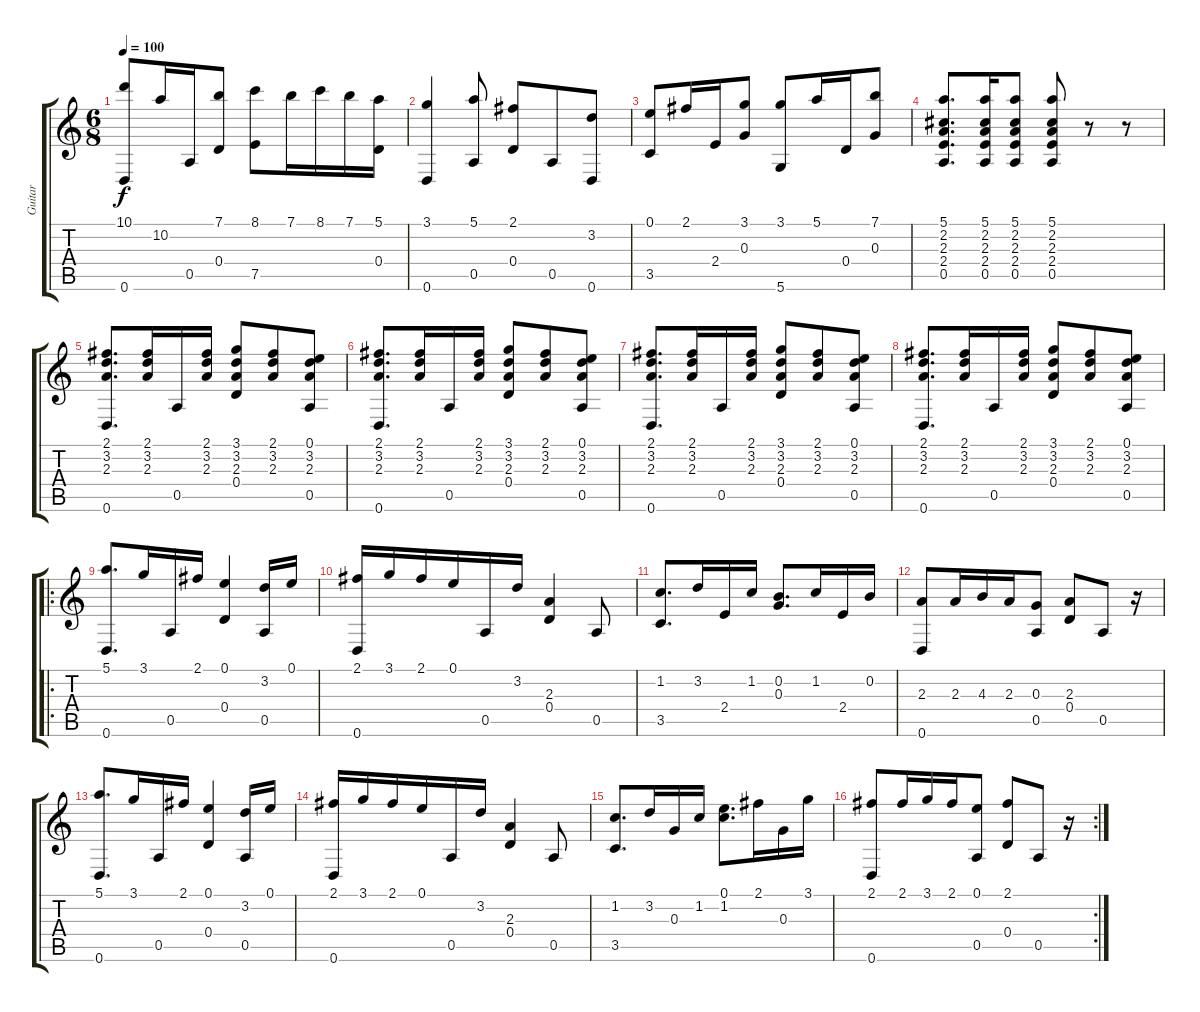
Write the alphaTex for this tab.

\track ("Guitar" "Guitar") {instrument acousticguitarsteel}
\staff {score tabs}
\tuning (E4 B3 G3 D3 A2 D2) {hide}
\ts (6 8)
\tempo 100
\clef g2
\ks c
(10.1 0.6).8{dy f instrument acousticguitarsteel} 10.2.16 0.5.16 (7.1 0.4).8 (8.1 7.5).8 7.1.16 8.1.16 7.1.16 (5.1 0.4).16 |
(3.1 0.6).4 (5.1 0.5).8 (2.1 0.4).8 0.5.8 (3.2 0.6).8 |
(0.1 3.5).8 2.1.16 2.4.16 (3.1 0.3).8 (3.1 5.6).8 5.1.16 0.4.16 (7.1 0.3).8 |
(5.1 2.2 2.3 2.4 0.5).8{d} (5.1 2.2 2.3 2.4 0.5).16 (5.1 2.2 2.3 2.4 0.5).8 (5.1 2.2 2.3 2.4 0.5).8 r.8 r.8 |
(2.1 3.2 2.3 0.6).8{d} (2.1 3.2 2.3).16 0.5.16 (2.1 3.2 2.3).16 (3.1 3.2 2.3 0.4).8 (2.1 3.2 2.3).8 (0.1 3.2 2.3 0.5).8 |
(2.1 3.2 2.3 0.6).8{d} (2.1 3.2 2.3).16 0.5.16 (2.1 3.2 2.3).16 (3.1 3.2 2.3 0.4).8 (2.1 3.2 2.3).8 (0.1 3.2 2.3 0.5).8 |
(2.1 3.2 2.3 0.6).8{d} (2.1 3.2 2.3).16 0.5.16 (2.1 3.2 2.3).16 (3.1 3.2 2.3 0.4).8 (2.1 3.2 2.3).8 (0.1 3.2 2.3 0.5).8 |
(2.1 3.2 2.3 0.6).8{d} (2.1 3.2 2.3).16 0.5.16 (2.1 3.2 2.3).16 (3.1 3.2 2.3 0.4).8 (2.1 3.2 2.3).8 (0.1 3.2 2.3 0.5).8 |
\ro
(5.1 0.6).8{d} 3.1.16 0.5.16 2.1.16 (0.1 0.4).4 (3.2 0.5).16 0.1.16 |
(2.1 0.6).16 3.1.16 2.1.16 0.1.16 0.5.16 3.2.16 (2.3 0.4).4 0.5.8 |
(1.2 3.5).8{d} 3.2.16 2.4.16 1.2.16 (0.2 0.3).8{d} 1.2.16 2.4.16 0.2.16 |
(2.3 0.6).8 2.3.16 4.3.16 2.3.16 (0.3 0.5).8 (2.3 0.4).8 0.5.8 r.16 |
(5.1 0.6).8{d} 3.1.16 0.5.16 2.1.16 (0.1 0.4).4 (3.2 0.5).16 0.1.16 |
(2.1 0.6).16 3.1.16 2.1.16 0.1.16 0.5.16 3.2.16 (2.3 0.4).4 0.5.8 |
(1.2 3.5).8{d} 3.2.16 0.3.16 1.2.16 (0.1 1.2).8{d} 2.1.16 0.3.16 3.1.16 |
\rc 2
(2.1 0.6).8 2.1.16 3.1.16 2.1.16 (0.1 0.5).8 (2.1 0.4).8 0.5.8 r.16
